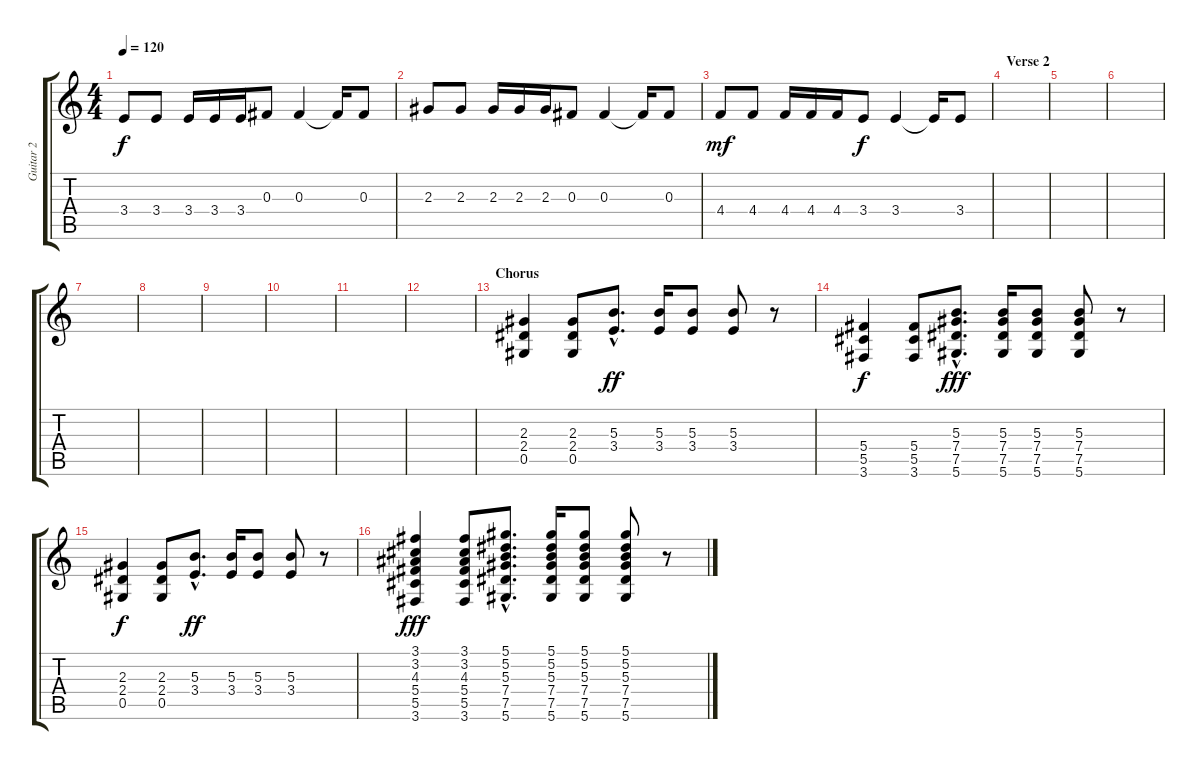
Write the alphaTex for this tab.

\track ("Guitar 2" "Guitar 2") {instrument electricguitarclean}
\staff {score tabs}
\tuning (Eb4 Bb3 Gb3 Db3 Ab2 Eb2) {hide}
\ts (4 4)
\tempo 120
\clef g2
\ks c
3.4.8{dy f} 3.4.8 3.4.16 3.4.16 3.4.16 0.3.8 0.3.4 0.3{t}.16 0.3.8 |
2.3.8{volume 16} 2.3.8 2.3.16 2.3.16 2.3.16 0.3.8 0.3.4 0.3{t}.16 0.3.8 |
4.4.8{dy mf} 4.4.8 4.4.16 4.4.16 4.4.16 3.4.8{dy f} 3.4.4 3.4{t}.16 3.4.8 |
\section ("" "Verse 2")
|
|
|
|
|
|
|
|
|
\section ("" "Chorus")
(2.3 2.4 0.5).4{volume 11} (2.3 2.4 0.5).8 (5.3{hac} 3.4{hac}).8{d dy ff} (5.3 3.4).16 (5.3 3.4).8 (5.3 3.4).8 r.8 |
(5.4 5.5 3.6).4{dy f} (5.4 5.5 3.6).8 (5.3{hac} 7.4{hac} 7.5{hac} 5.6{hac}).8{d dy fff} (5.3 7.4 7.5 5.6).16 (5.3 7.4 7.5 5.6).8 (5.3 7.4 7.5 5.6).8 r.8 |
(2.3 2.4 0.5).4{dy f} (2.3 2.4 0.5).8 (5.3{hac} 3.4{hac}).8{d dy ff} (5.3 3.4).16 (5.3 3.4).8 (5.3 3.4).8 r.8 |
(3.1 3.2 4.3 5.4 5.5 3.6).4{dy fff} (3.1 3.2 4.3 5.4 5.5 3.6).8 (5.1{hac} 5.2{hac} 5.3{hac} 7.4{hac} 7.5{hac} 5.6{hac}).8{d} (5.1 5.2 5.3 7.4 7.5 5.6).16 (5.1 5.2 5.3 7.4 7.5 5.6).8 (5.1 5.2 5.3 7.4 7.5 5.6).8 r.8
